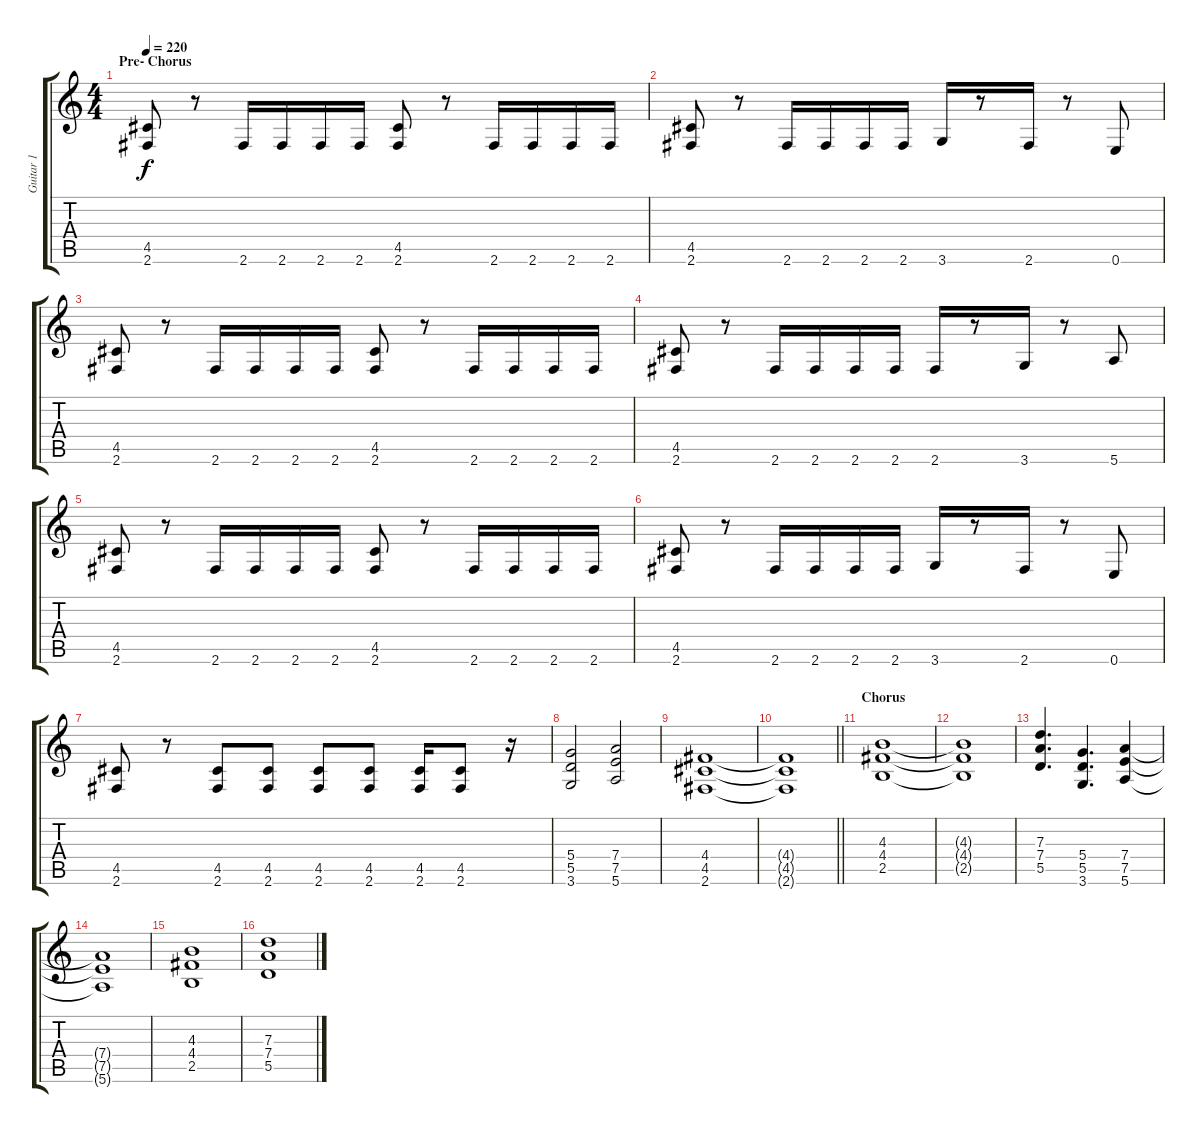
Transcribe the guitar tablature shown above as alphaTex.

\track ("Guitar 1" "Guitar 1") {instrument overdrivenguitar}
\staff {score tabs}
\tuning (E4 B3 G3 D3 A2 E2) {hide}
\ts (4 4)
\section ("" "Pre- Chorus")
\tempo 220
\clef g2
\ks c
(4.5 2.6).8{dy f} r.8 2.6.16 2.6.16 2.6.16 2.6.16 (4.5 2.6).8 r.8 2.6.16 2.6.16 2.6.16 2.6.16 |
(4.5 2.6).8 r.8 2.6.16 2.6.16 2.6.16 2.6.16 3.6.16 r.8 2.6.16 r.8 0.6.8 |
(4.5 2.6).8 r.8 2.6.16 2.6.16 2.6.16 2.6.16 (4.5 2.6).8 r.8 2.6.16 2.6.16 2.6.16 2.6.16 |
(4.5 2.6).8 r.8 2.6.16 2.6.16 2.6.16 2.6.16 2.6.16 r.8 3.6.16 r.8 5.6.8 |
(4.5 2.6).8 r.8 2.6.16 2.6.16 2.6.16 2.6.16 (4.5 2.6).8 r.8 2.6.16 2.6.16 2.6.16 2.6.16 |
(4.5 2.6).8 r.8 2.6.16 2.6.16 2.6.16 2.6.16 3.6.16 r.8 2.6.16 r.8 0.6.8 |
(4.5 2.6).8 r.8 (4.5 2.6).8 (4.5 2.6).8 (4.5 2.6).8 (4.5 2.6).8 (4.5 2.6).16 (4.5 2.6).8 r.16 |
(5.4 5.5 3.6).2 (7.4 7.5 5.6).2 |
(4.4 4.5 2.6).1 |
\barLineRight lightlight
(4.4{t} 4.5{t} 2.6{t}).1 |
\section ("" "Chorus")
(4.3 4.4 2.5).1 |
(4.3{t} 4.4{t} 2.5{t}).1 |
(7.3 7.4 5.5).4{d} (5.4 5.5 3.6).4{d} (7.4 7.5 5.6).4 |
(7.4{t} 7.5{t} 5.6{t}).1 |
(4.3 4.4 2.5).1 |
(7.3 7.4 5.5).1
